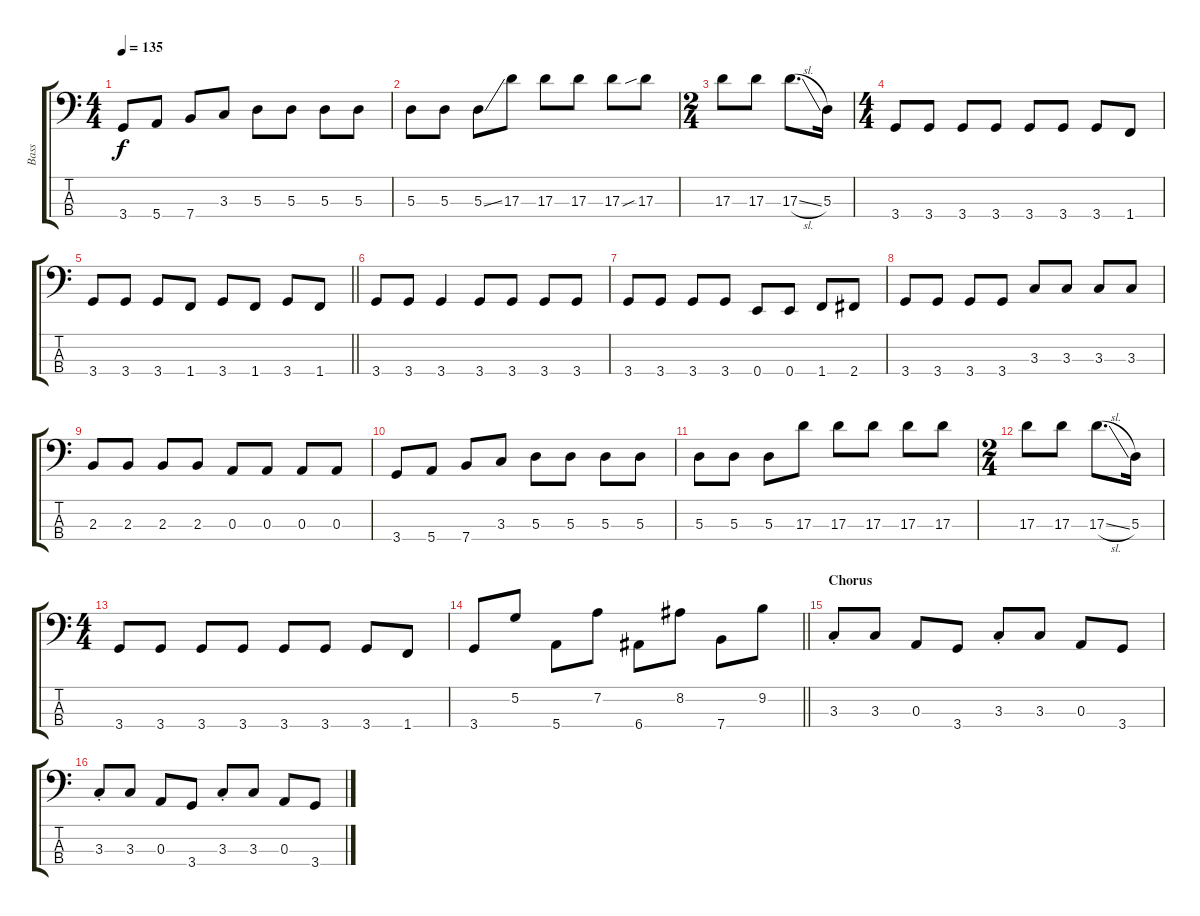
\track ("Bass" "Bass") {instrument electricbassfinger}
\staff {score tabs}
\tuning (G2 D2 A1 E1) {hide}
\ts (4 4)
\tempo 135
\clef f4
\ks c
3.4.8{dy f} 5.4.8 7.4.8 3.3.8 5.3.8 5.3.8 5.3.8 5.3.8 |
5.3.8 5.3.8 5.3{ss}.8 17.3.8 17.3.8 17.3.8 17.3.8 17.3{sib}.8 |
\ts (2 4)
17.3.8 17.3.8 17.3{sl}.8{d} 5.3.16 |
\ts (4 4)
3.4.8 3.4.8 3.4.8 3.4.8 3.4.8 3.4.8 3.4.8 1.4.8 |
\barLineRight lightlight
3.4.8 3.4.8 3.4.8 1.4.8 3.4.8 1.4.8 3.4.8 1.4.8 |
3.4.8 3.4.8 3.4.4 3.4.8 3.4.8 3.4.8 3.4.8 |
3.4.8 3.4.8 3.4.8 3.4.8 0.4.8 0.4.8 1.4.8 2.4.8 |
3.4.8 3.4.8 3.4.8 3.4.8 3.3.8 3.3.8 3.3.8 3.3.8 |
2.3.8 2.3.8 2.3.8 2.3.8 0.3.8 0.3.8 0.3.8 0.3.8 |
3.4.8 5.4.8 7.4.8 3.3.8 5.3.8 5.3.8 5.3.8 5.3.8 |
5.3.8 5.3.8 5.3.8 17.3.8 17.3.8 17.3.8 17.3.8 17.3.8 |
\ts (2 4)
17.3.8 17.3.8 17.3{sl}.8{d} 5.3.16 |
\ts (4 4)
3.4.8 3.4.8 3.4.8 3.4.8 3.4.8 3.4.8 3.4.8 1.4.8 |
\barLineRight lightlight
3.4.8 5.2.8 5.4.8 7.2.8 6.4.8 8.2.8 7.4.8 9.2.8 |
\section ("" "Chorus")
3.3{st}.8 3.3.8 0.3.8 3.4.8 3.3{st}.8 3.3.8 0.3.8 3.4.8 |
3.3{st}.8 3.3.8 0.3.8 3.4.8 3.3{st}.8 3.3.8 0.3.8 3.4.8
